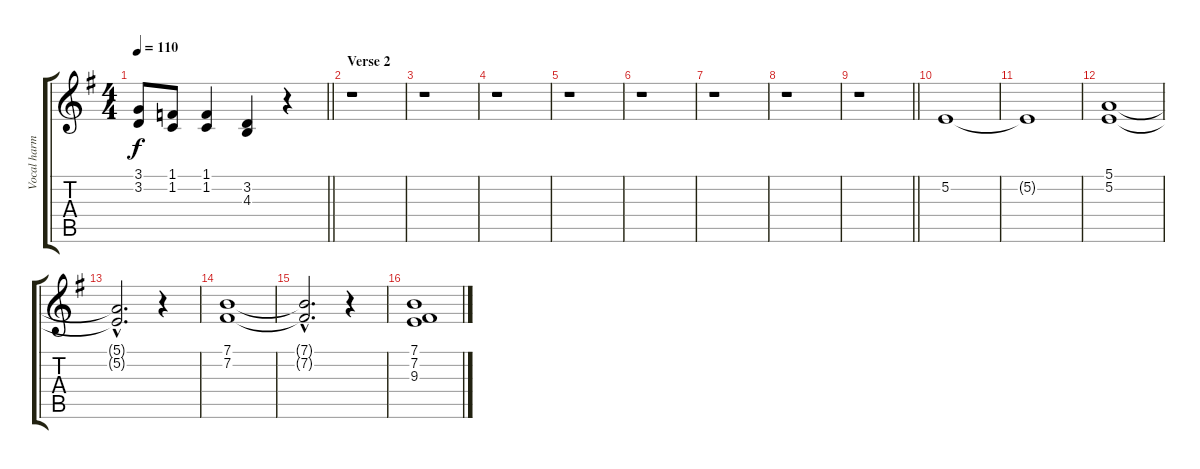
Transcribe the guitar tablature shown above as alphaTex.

\track ("Vocal harmony" "Vocal harm") {instrument lead2sawtooth}
\staff {score tabs}
\tuning (E4 B3 G3 D3 A2 E2) {hide}
\ts (4 4)
\tempo 110
\clef g2
\barLineRight lightlight
\ks g
(3.1 3.2).8{dy f} (1.1 1.2).8 (1.1 1.2).4 (3.2 4.3).4 r.4 |
\section ("" "Verse 2")
r.1 |
r.1 |
r.1 |
r.1 |
r.1 |
r.1 |
r.1 |
\barLineRight lightlight
r.1 |
5.2.1 |
5.2{t}.1 |
(5.1 5.2).1 |
(5.1{hac t} 5.2{hac t}).2{d} r.4 |
(7.1 7.2).1 |
(7.1{hac t} 7.2{hac t}).2{d} r.4 |
(7.1 7.2 9.3).1
